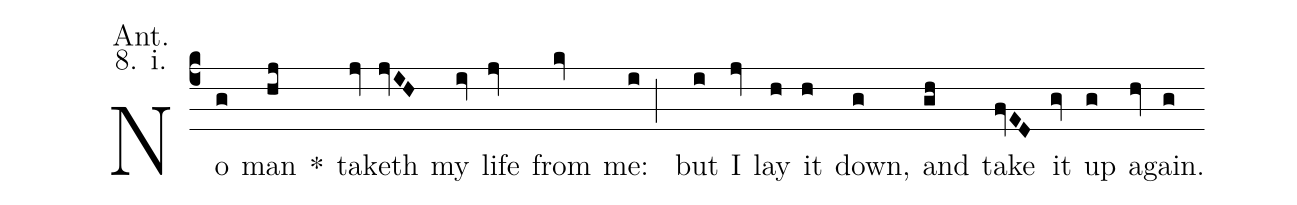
annotation: Ant.;
annotation: 8. i.;
%%
(c4) No(g) man(hj) <sp>*</sp>() tak(jv)eth(jvIH) my(iv) life(jv) from(kv) me:(i;) but(i) I(jv) lay(h) it(h) down,(g) and(gh) take(fvED) it(gv) up(g) a(hv)gain.(g)
